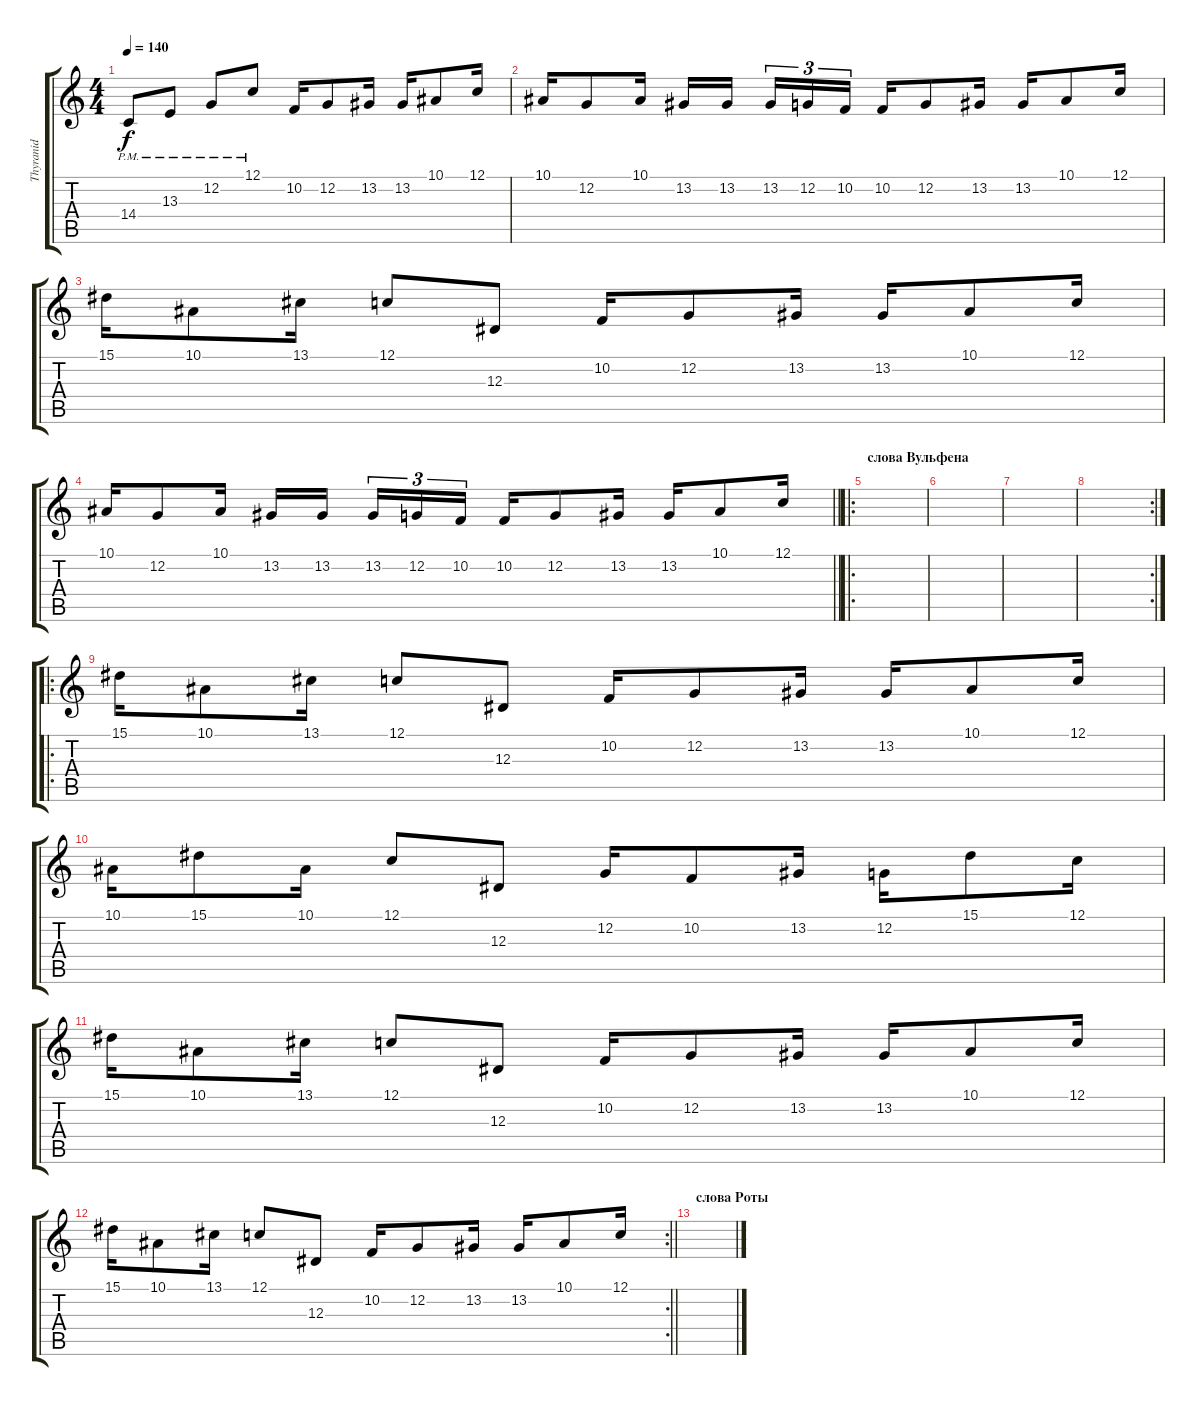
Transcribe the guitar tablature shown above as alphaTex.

\track ("Thyranid" "Thyranid") {instrument flute}
\staff {score tabs}
\tuning (C4 G3 Eb3 Bb2 F2 C2) {hide}
\ts (4 4)
\tempo 140
\clef g2
\ks c
14.4{pm}.8{dy f} 13.3{pm}.8 12.2{pm}.8 12.1{pm}.8 10.2.16 12.2.8 13.2.16 13.2.16 10.1.8 12.1.16 |
10.1.16 12.2.8 10.1.16 13.2.16 13.2.16{beam splitsecondary} 13.2.16{tu (3 2)} 12.2.16{tu (3 2)} 10.2.16{tu (3 2)} 10.2.16 12.2.8 13.2.16 13.2.16 10.1.8 12.1.16 |
15.1.16 10.1.8 13.1.16 12.1.8 12.3.8 10.2.16 12.2.8 13.2.16 13.2.16 10.1.8 12.1.16 |
\barLineRight lightlight
10.1.16 12.2.8 10.1.16 13.2.16 13.2.16{beam splitsecondary} 13.2.16{tu (3 2)} 12.2.16{tu (3 2)} 10.2.16{tu (3 2)} 10.2.16 12.2.8 13.2.16 13.2.16 10.1.8 12.1.16 |
\ro
\section ("" "слова Вульфена")
|
|
|
\rc 2
|
\ro
15.1.16 10.1.8 13.1.16 12.1.8 12.3.8 10.2.16 12.2.8 13.2.16 13.2.16 10.1.8 12.1.16 |
10.1.16 15.1.8 10.1.16 12.1.8 12.3.8 12.2.16 10.2.8 13.2.16 12.2.16 15.1.8 12.1.16 |
15.1.16 10.1.8 13.1.16 12.1.8 12.3.8 10.2.16 12.2.8 13.2.16 13.2.16 10.1.8 12.1.16 |
\rc 2
\barLineRight lightlight
15.1.16 10.1.8 13.1.16 12.1.8 12.3.8 10.2.16 12.2.8 13.2.16 13.2.16 10.1.8 12.1.16 |
\section ("" "слова Роты")
